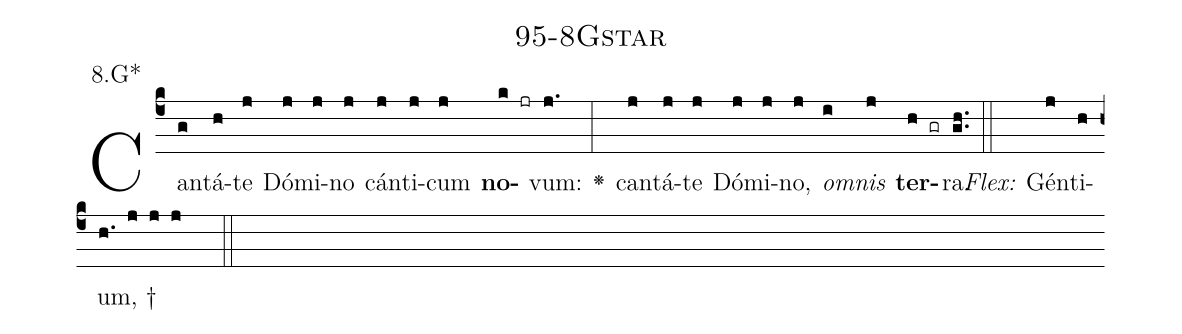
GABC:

name: 95-8Gstar;
annotation: 8.G*;
%%
(c4)Can(g)tá(h)te(j) Dó(j)mi(j)no(j) cán(j)ti(j)cum(j) <b>no</b>(k jr)vum:(j.) <v>\greheightstar</v>(:) can(j)tá(j)te(j) Dó(j)mi(j)no,(j) <i>om</i>(i)<i>nis</i>(j) <b>ter</b>(h gr)ra.(gh..) (::)
<i>Flex:</i>()  Gén(j)ti(h)um, †(h. j j j  ::)

%E(j) u(j) o(i) u(j) a(h) e.(gh..) (::)
